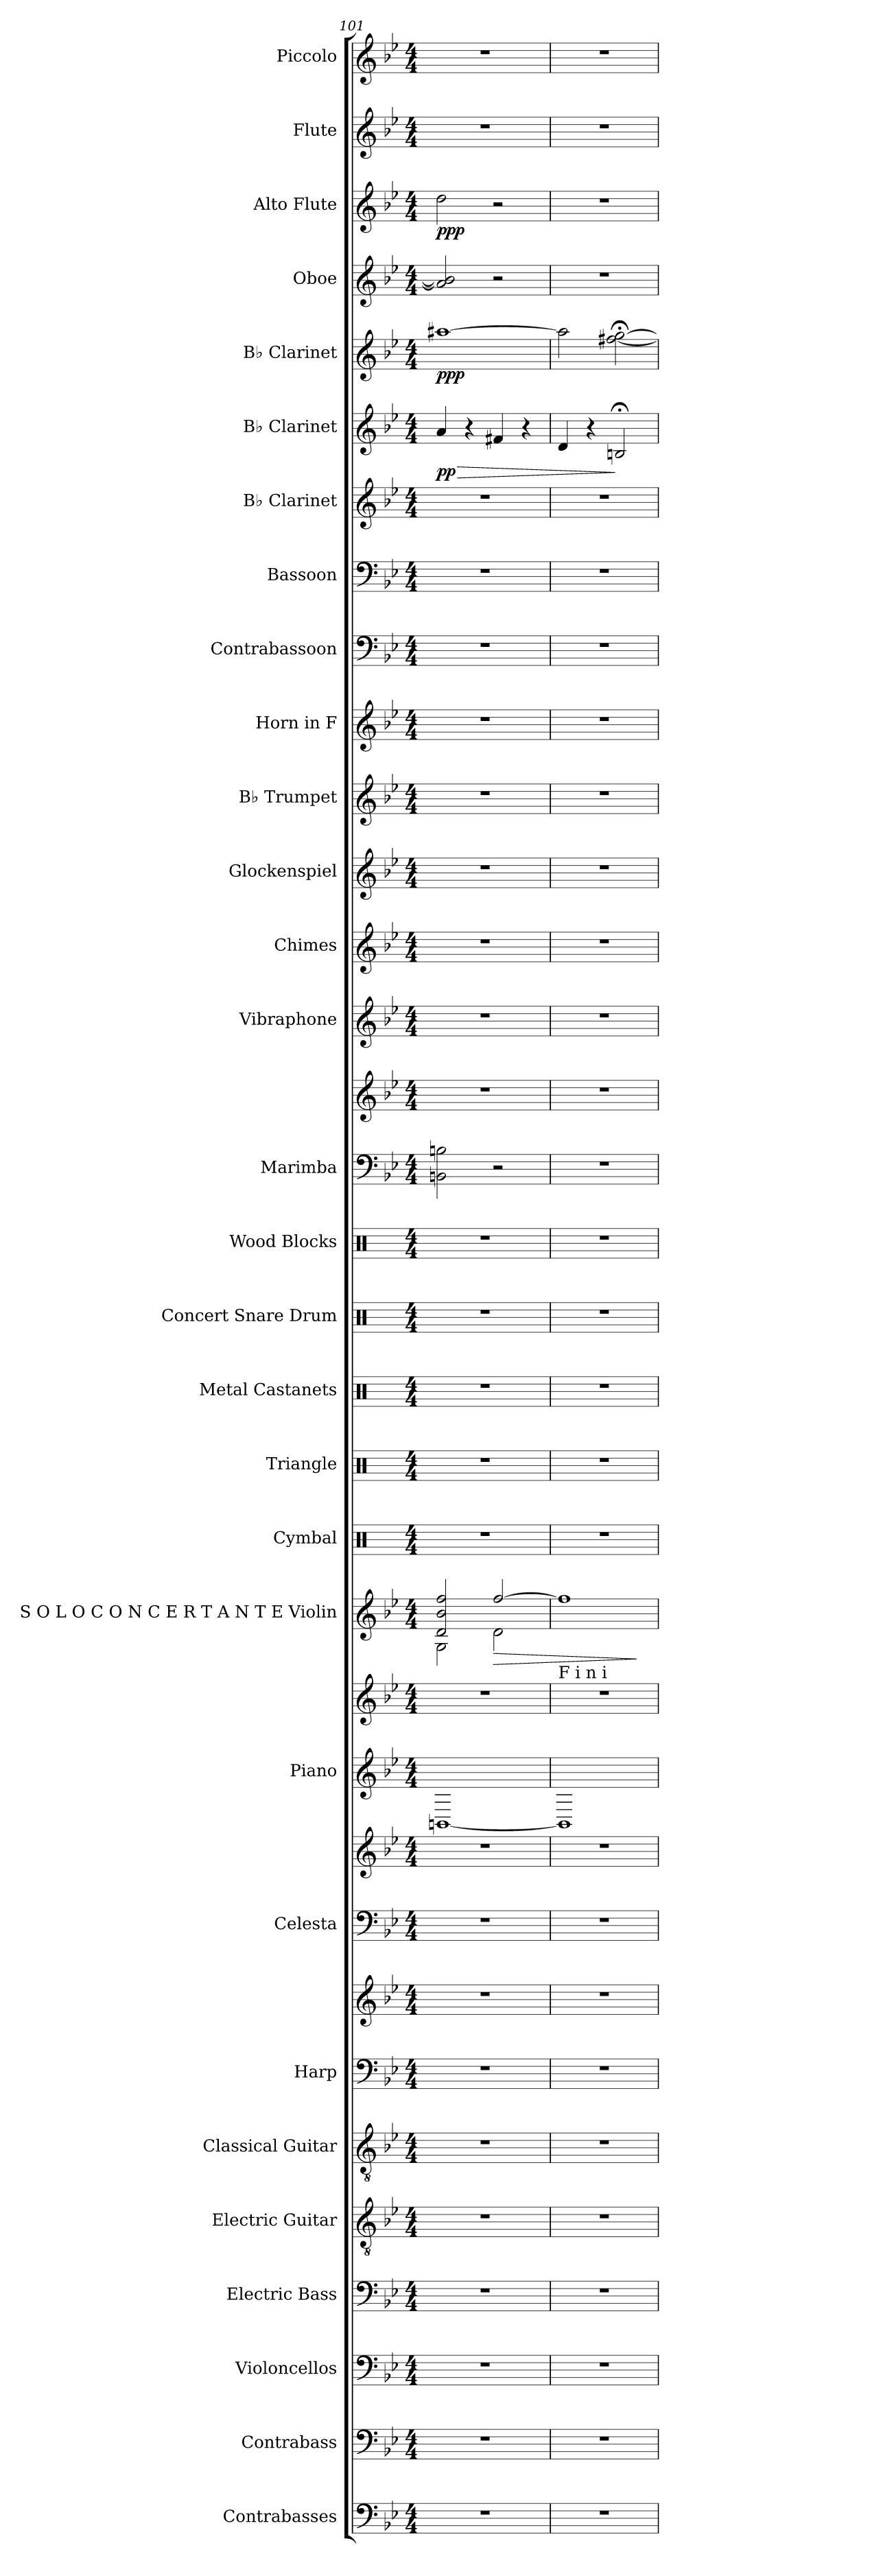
**kern	**kern	**kern	**kern	**kern	**kern	**kern	**kern	**kern	**kern	**kern	**kern	**kern	**dynam	**kern	**kern	**kern	**kern	**kern	**kern	**kern	**kern	**kern	**kern	**kern	**kern	**kern	**kern	**kern	**kern	**dynam	**kern	**dynam	**kern	**kern	**dynam	**kern	**kern
*part30	*part29	*part28	*part27	*part26	*part25	*part24	*part24	*part23	*part23	*part22	*part22	*part21	*part21	*part20	*part19	*part18	*part17	*part16	*part15	*part15	*part14	*part13	*part12	*part11	*part10	*part9	*part8	*part7	*part6	*part6	*part5	*part5	*part4	*part3	*part3	*part2	*part1
*staff34	*staff33	*staff32	*staff31	*staff30	*staff29	*staff28	*staff27	*staff26	*staff25	*staff24	*staff23	*staff22	*staff22	*staff21	*staff20	*staff19	*staff18	*staff17	*staff16	*staff15	*staff14	*staff13	*staff12	*staff11	*staff10	*staff9	*staff8	*staff7	*staff6	*staff6	*staff5	*staff5	*staff4	*staff3	*staff3	*staff2	*staff1
*I"Contrabasses	*I"Contrabass	*I"Violoncellos	*I"Electric Bass	*I"Electric Guitar	*I"Classical Guitar	*I"Harp	*	*I"Celesta	*	*I"Piano	*	*I"S  O  L  O   C O N C E R T A N T E    Violin	*	*I"Cymbal	*I"Triangle	*I"Metal Castanets	*I"Concert Snare Drum	*I"Wood Blocks	*I"Marimba	*	*I"Vibraphone	*I"Chimes	*I"Glockenspiel	*I"B♭ Trumpet	*I"Horn in F	*I"Contrabassoon	*I"Bassoon	*I"B♭ Clarinet	*I"B♭ Clarinet	*	*I"B♭ Clarinet	*	*I"Oboe	*I"Alto Flute	*	*I"Flute	*I"Piccolo
*I'Cbs.	*I'Cb.	*I'Vcs.	*I'El. B.	*I'El. Guit.	*I'Guit.	*I'Hrp.	*	*I'Cel.	*	*I'Pno.	*	*I'S  O  L   O    Vln.	*	*I'Cym.	*I'Trgl.	*I'Met. Cst.	*I'Con. Sn.	*I'Wd. Bl.	*I'Mrm.	*	*I'Vib.	*I'Cme.	*I'Glock.	*I'B♭ Tpt.	*	*I'Cbsn.	*I'Bsn.	*I'B♭ Cl.	*I'B♭ Cl.	*	*I'B♭ Cl.	*	*I'Ob.	*I'A. Fl.	*	*I'Fl.	*I'Picc.
!!LO:LB:g=z
*clefF4	*clefF4	*clefF4	*clefF4	*clefGv2	*clefGv2	*clefF4	*clefG2	*clefF4	*clefG2	*clefG2	*clefG2	*clefG2	*	*clefX	*clefX	*clefX	*clefX	*clefX	*clefF4	*clefG2	*clefG2	*clefG2	*clefG2	*clefG2	*clefG2	*clefF4	*clefF4	*clefG2	*clefG2	*	*clefG2	*	*clefG2	*clefG2	*	*clefG2	*clefG2
*ITrd7c12	*ITrd7c12	*	*ITrd7c12	*	*	*	*	*ITrd-7c-12	*ITrd-7c-12	*	*	*	*	*	*	*	*	*	*	*	*	*	*ITrd-14c-24	*ITrd1c2	*ITrd4c7	*ITrd7c12	*	*ITrd1c2	*ITrd1c2	*	*ITrd1c2	*	*	*ITrd3c5	*	*	*ITrd-7c-12
*k[b-e-]	*k[b-e-]	*k[b-e-]	*k[b-e-]	*k[b-e-]	*k[b-e-]	*k[b-e-]	*k[b-e-]	*k[b-e-]	*k[b-e-]	*k[b-e-]	*k[b-e-]	*k[b-e-]	*	*k[]	*k[]	*k[]	*k[]	*k[]	*k[b-e-]	*k[b-e-]	*k[b-e-]	*k[b-e-]	*k[b-e-]	*k[b-e-a-d-]	*k[b-e-a-]	*k[b-e-]	*k[b-e-]	*k[b-e-a-d-]	*k[b-e-a-d-]	*	*k[b-e-a-d-]	*	*k[b-e-]	*k[b-]	*	*k[b-e-]	*k[b-e-]
*M4/4	*M4/4	*M4/4	*M4/4	*M4/4	*M4/4	*M4/4	*M4/4	*M4/4	*M4/4	*M4/4	*M4/4	*M4/4	*	*M4/4	*M4/4	*M4/4	*M4/4	*M4/4	*M4/4	*M4/4	*M4/4	*M4/4	*M4/4	*M4/4	*M4/4	*M4/4	*M4/4	*M4/4	*M4/4	*	*M4/4	*	*M4/4	*M4/4	*	*M4/4	*M4/4
=101	=101	=101	=101	=101	=101	=101	=101	=101	=101	=101	=101	=101	=101	=101	=101	=101	=101	=101	=101	=101	=101	=101	=101	=101	=101	=101	=101	=101	=101	=101	=101	=101	=101	=101	=101	=101	=101
*	*	*	*	*	*	*	*	*	*	*	*	*^	*	*	*	*	*	*	*	*	*	*	*	*	*	*	*	*	*	*	*	*	*	*	*	*	*
!	!	!	!	!	!	!	!	!	!	!	!	!	!	!	!	!	!	!	!	!	!	!	!	!	!	!	!	!	!	!	!LO:HP:b	!	!	!	!	!	!	!
!	!	!	!	!	!	!	!	!	!	!	!	!	!	!	!	!	!	!	!	!	!	!	!	!	!	!	!	!	!	!	!LO:DY:n=1:b	!	!LO:DY:b	!	!	!LO:DY:b	!	!
1r	1r	1r	1r	1r	1r	1r	1r	1r	1r	[1BBn	1r	2d/ 2b-/ 2ff/	2G\	.	1r	1r	1r	1r	1r	2BBn\ 2Bn\	1r	1r	1r	1r	1r	1r	1r	1r	1r	4g/	> pp	[1gg#X	ppp	2a/] 2b-/]	2a\	ppp	1r	1r
.	.	.	.	.	.	.	.	.	.	.	.	.	.	.	.	.	.	.	.	.	.	.	.	.	.	.	.	.	.	4r	.	.	.	.	.	.	.	.
!	!	!	!	!	!	!	!	!	!	!	!	!	!	!LO:HP:b	!	!	!	!	!	!	!	!	!	!	!	!	!	!	!	!	!	!	!	!	!	!	!	!
.	.	.	.	.	.	.	.	.	.	.	.	[2ff/	2d\	>	.	.	.	.	.	2r	.	.	.	.	.	.	.	.	.	4en/	.	.	.	2r	2r	.	.	.
.	.	.	.	.	.	.	.	.	.	.	.	.	.	.	.	.	.	.	.	.	.	.	.	.	.	.	.	.	.	4r	.	.	.	.	.	.	.	.
*	*	*	*	*	*	*	*	*	*	*	*	*v	*v	*	*	*	*	*	*	*	*	*	*	*	*	*	*	*	*	*	*	*	*	*	*	*	*	*
=102	=102	=102	=102	=102	=102	=102	=102	=102	=102	=102	=102	=102	=102	=102	=102	=102	=102	=102	=102	=102	=102	=102	=102	=102	=102	=102	=102	=102	=102	=102	=102	=102	=102	=102	=102	=102	=102
!	!	!	!	!	!	!	!	!	!	!	!LO:TX:a:t=F  i  n  i	!	!	!	!	!	!	!	!	!	!	!	!	!	!	!	!	!	!	!	!	!	!	!	!	!	!
1r	1r	1r	1r	1r	1r	1r	1r	1r	1r	1BB]	1r	1ff]	.	1r	1r	1r	1r	1r	1r	1r	1r	1r	1r	1r	1r	1r	1r	1r	4c/	.	2gg#\]	.	1r	1r	.	1r	1r
.	.	.	.	.	.	.	.	.	.	.	.	.	.	.	.	.	.	.	.	.	.	.	.	.	.	.	.	.	4r	.	.	.	.	.	.	.	.
.	.	.	.	.	.	.	.	.	.	.	.	.	.	.	.	.	.	.	.	.	.	.	.	.	.	.	.	.	2An;</	]	[2een\;< [2ff\;<	.	.	.	.	.	.
.	.	.	.	.	.	.	.	.	.	.	.	.	]	.	.	.	.	.	.	.	.	.	.	.	.	.	.	.	.	.	.	.	.	.	.	.	.
=	=	=	=	=	=	=	=	=	=	=	=	=	=	=	=	=	=	=	=	=	=	=	=	=	=	=	=	=	=	=	=	=	=	=	=	=	=
*-	*-	*-	*-	*-	*-	*-	*-	*-	*-	*-	*-	*-	*-	*-	*-	*-	*-	*-	*-	*-	*-	*-	*-	*-	*-	*-	*-	*-	*-	*-	*-	*-	*-	*-	*-	*-	*-
